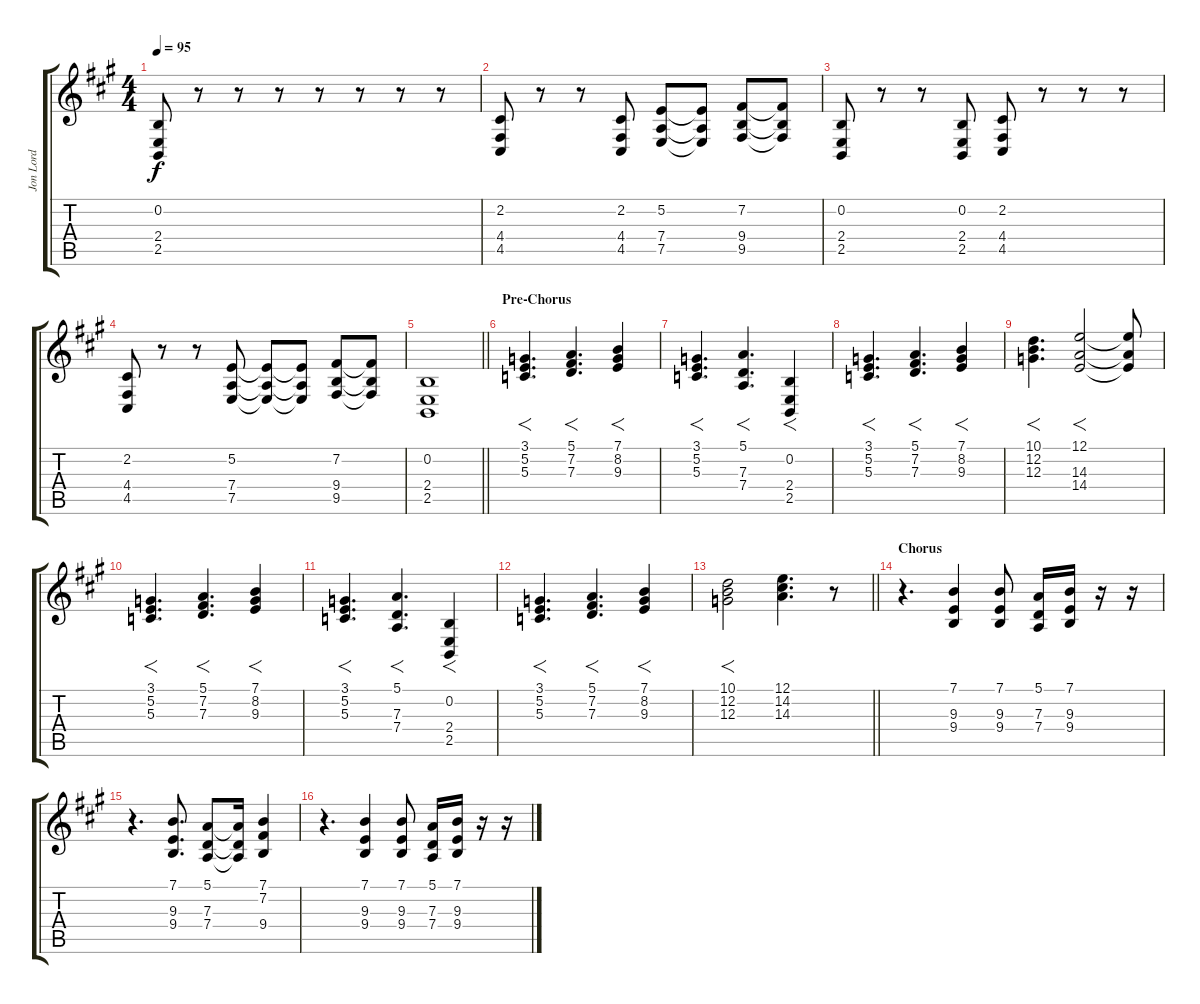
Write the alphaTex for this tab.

\track ("Jon Lord" "Jon Lord") {instrument drawbarorgan}
\staff {score tabs}
\tuning (E4 B3 G3 D3 A2 E2) {hide}
\ts (4 4)
\tempo 95
\clef g2
\ks f#minor
(0.2 2.4 2.5).8{dy f} r.8 r.8 r.8 r.8 r.8 r.8 r.8 |
(2.2 4.4 4.5).8 r.8 r.8 (2.2 4.4 4.5).8 (5.2 7.4 7.5).8 (5.2{t} 7.4{t} 7.5{t}).8 (7.2 9.4 9.5).8 (7.2{t} 9.4{t} 9.5{t}).8 |
(0.2 2.4 2.5).8 r.8 r.8 (0.2 2.4 2.5).8 (2.2 4.4 4.5).8 r.8 r.8 r.8 |
(2.2 4.4 4.5).8 r.8 r.8 (5.2 7.4 7.5).8 (5.2{t} 7.4{t} 7.5{t}).8 (5.2{t} 7.4{t} 7.5{t}).8 (7.2 9.4 9.5).8 (7.2{t} 9.4{t} 9.5{t}).8 |
\barLineRight lightlight
(0.2 2.4 2.5).1 |
\section ("" "Pre-Chorus")
(3.1 5.2 5.3).4{f d} (5.1 7.2 7.3).4{f d} (7.1 8.2 9.3).4{f} |
(3.1 5.2 5.3).4{f d} (5.1 7.3 7.4).4{f d} (0.2 2.4 2.5).4{f} |
(3.1 5.2 5.3).4{f d} (5.1 7.2 7.3).4{f d} (7.1 8.2 9.3).4{f} |
(10.1 12.2 12.3).4{f d} (12.1 14.3 14.4).2{f} (12.1{t} 14.3{t} 14.4{t}).8 |
(3.1 5.2 5.3).4{f d} (5.1 7.2 7.3).4{f d} (7.1 8.2 9.3).4{f} |
(3.1 5.2 5.3).4{f d} (5.1 7.3 7.4).4{f d} (0.2 2.4 2.5).4{f} |
(3.1 5.2 5.3).4{f d} (5.1 7.2 7.3).4{f d} (7.1 8.2 9.3).4{f} |
\barLineRight lightlight
(10.1 12.2 12.3).2{f} (12.1 14.2 14.3).4{d} r.8 |
\section ("" "Chorus")
r.4{d} (7.1 9.3 9.4).4 (7.1 9.3 9.4).8 (5.1 7.3 7.4).16 (7.1 9.3 9.4).16 r.16 r.16 |
r.4{d} (7.1 9.3 9.4).8{d} (5.1 7.3 7.4).8 (5.1{t} 7.3{t} 7.4{t}).16 (7.1 7.2 9.4).4 |
r.4{d} (7.1 9.3 9.4).4 (7.1 9.3 9.4).8 (5.1 7.3 7.4).16 (7.1 9.3 9.4).16 r.16 r.16
